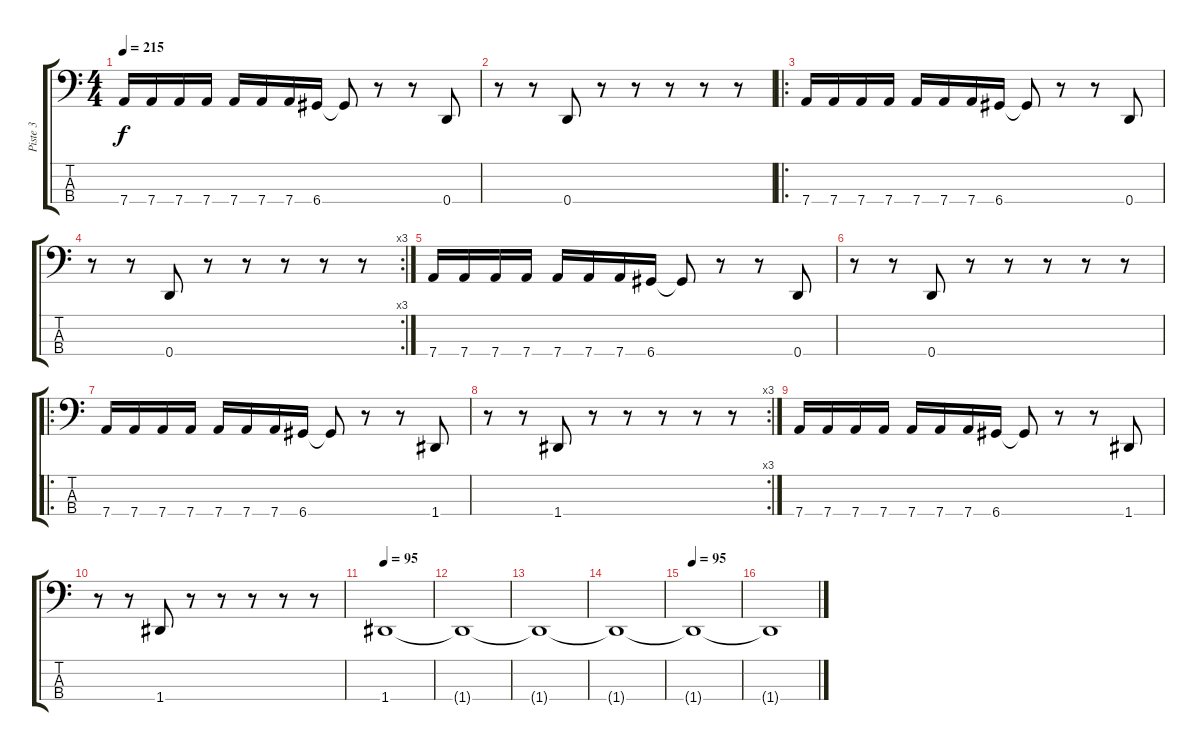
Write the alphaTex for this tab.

\track ("Piste 3" "Piste 3") {instrument electricbasspick}
\staff {score tabs}
\tuning (G2 D2 A1 D1) {hide}
\ts (4 4)
\tempo 215
\clef f4
\ks c
7.4.16{dy f} 7.4.16 7.4.16 7.4.16 7.4.16 7.4.16 7.4.16 6.4.16 6.4{t}.8 r.8 r.8 0.4.8 |
r.8 r.8 0.4.8 r.8 r.8 r.8 r.8 r.8 |
\ro
7.4.16 7.4.16 7.4.16 7.4.16 7.4.16 7.4.16 7.4.16 6.4.16 6.4{t}.8 r.8 r.8 0.4.8 |
\rc 3
r.8 r.8 0.4.8 r.8 r.8 r.8 r.8 r.8 |
7.4.16 7.4.16 7.4.16 7.4.16 7.4.16 7.4.16 7.4.16 6.4.16 6.4{t}.8 r.8 r.8 0.4.8 |
r.8 r.8 0.4.8 r.8 r.8 r.8 r.8 r.8 |
\ro
7.4.16 7.4.16 7.4.16 7.4.16 7.4.16 7.4.16 7.4.16 6.4.16 6.4{t}.8 r.8 r.8 1.4.8 |
\rc 3
r.8 r.8 1.4.8 r.8 r.8 r.8 r.8 r.8 |
7.4.16 7.4.16 7.4.16 7.4.16 7.4.16 7.4.16 7.4.16 6.4.16 6.4{t}.8 r.8 r.8 1.4.8 |
r.8 r.8 1.4.8 r.8 r.8 r.8 r.8 r.8 |
\tempo 95
1.4.1 |
1.4{t}.1 |
1.4{t}.1 |
1.4{t}.1 |
\tempo 95
1.4{t}.1 |
1.4{t}.1
